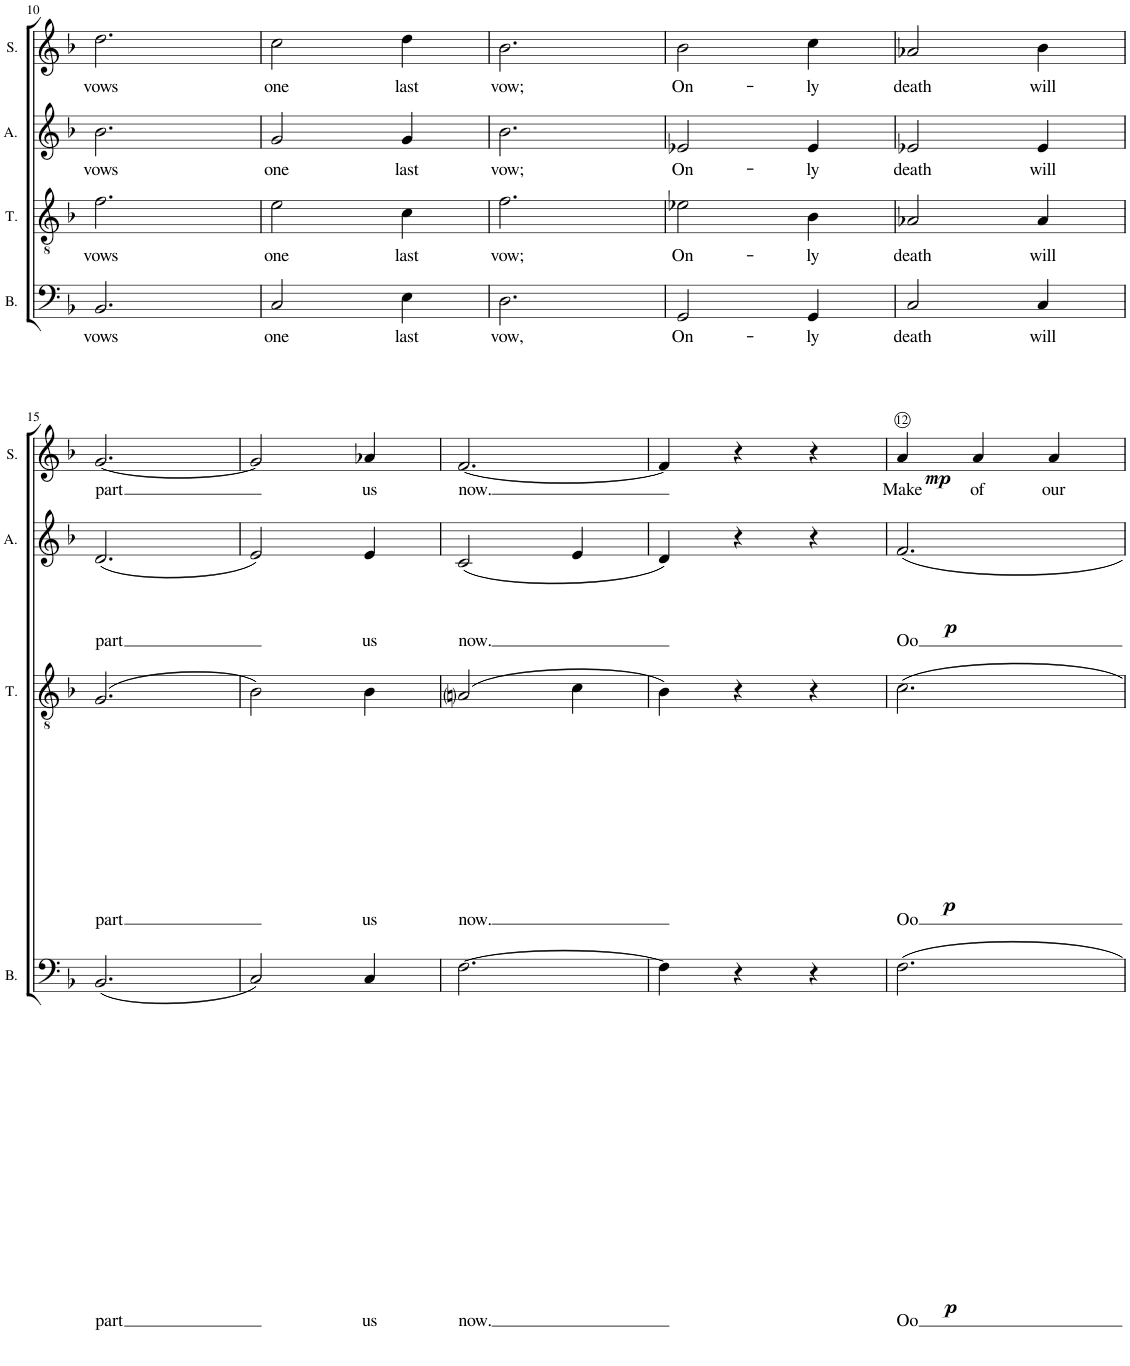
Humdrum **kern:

**kern	**text	**dynam	**kern	**text	**dynam	**kern	**text	**dynam	**kern	**text	**dynam
*part4	*part4	*part4	*part3	*part3	*part3	*part2	*part2	*part2	*part1	*part1	*part1
*staff4	*staff4	*staff4	*staff3	*staff3	*staff3	*staff2	*staff2	*staff2	*staff1	*staff1	*staff1
*I"Bass	*	*	*I"Tenor	*	*	*I"Alto	*	*	*I"Soprano	*	*
*I'B.	*	*	*I'T.	*	*	*I'A.	*	*	*I'S.	*	*
!!LO:PB:g=z
*clefF4	*	*	*clefGv2	*	*	*clefG2	*	*	*clefG2	*	*
*k[b-]	*	*	*k[b-]	*	*	*k[b-]	*	*	*k[b-]	*	*
*M3/4	*	*	*M3/4	*	*	*M3/4	*	*	*M3/4	*	*
=10	=10	=10	=10	=10	=10	=10	=10	=10	=10	=10	=10
!	!LO:LY:b	!	!	!LO:LY:b	!	!	!LO:LY:b	!	!	!LO:LY:b	!
2.BB-/	vows	.	2.f\	vows	.	2.b-\	vows	.	2.dd\	vows	.
=11	=11	=11	=11	=11	=11	=11	=11	=11	=11	=11	=11
!	!LO:LY:b	!	!	!LO:LY:b	!	!	!LO:LY:b	!	!	!LO:LY:b	!
2C/	one	.	2e\	one	.	2g/	one	.	2cc\	one	.
!	!LO:LY:b	!	!	!LO:LY:b	!	!	!LO:LY:b	!	!	!LO:LY:b	!
4E\	last	.	4c\	last	.	4g/	last	.	4dd\	last	.
=12	=12	=12	=12	=12	=12	=12	=12	=12	=12	=12	=12
!	!LO:LY:b	!	!	!LO:LY:b	!	!	!LO:LY:b	!	!	!LO:LY:b	!
2.D\	vow,	.	2.f\	vow;	.	2.b-\	vow;	.	2.b-\	vow;	.
=13	=13	=13	=13	=13	=13	=13	=13	=13	=13	=13	=13
!	!LO:LY:b	!	!	!LO:LY:b	!	!	!LO:LY:b	!	!	!LO:LY:b	!
2GG/	On-	.	2e-X\	On-	.	2e-X/	On-	.	2b-\	On-	.
!	!LO:LY:b	!	!	!LO:LY:b	!	!	!LO:LY:b	!	!	!LO:LY:b	!
4GG/	-ly	.	4B-\	-ly	.	4e-/	-ly	.	4cc\	-ly	.
=14	=14	=14	=14	=14	=14	=14	=14	=14	=14	=14	=14
!	!LO:LY:b	!	!	!LO:LY:b	!	!	!LO:LY:b	!	!	!LO:LY:b	!
2C/	death	.	2A-X/	death	.	2e-X/	death	.	2a-X/	death	.
!	!LO:LY:b	!	!	!LO:LY:b	!	!	!LO:LY:b	!	!	!LO:LY:b	!
4C/	will	.	4A-/	will	.	4e-/	will	.	4b-\	will	.
!!LO:LB:g=z
=15	=15	=15	=15	=15	=15	=15	=15	=15	=15	=15	=15
!	!LO:LY:b	!	!	!LO:LY:b	!	!	!LO:LY:b	!	!	!LO:LY:b	!
(2.BB-/	part	.	(2.G/	part	.	(2.d/	part	.	[2.g/	part	.
=16	=16	=16	=16	=16	=16	=16	=16	=16	=16	=16	=16
2C/)	.	.	2B-\)	.	.	2e/)	.	.	2g/]	.	.
!	!LO:LY:b	!	!	!LO:LY:b	!	!	!LO:LY:b	!	!	!LO:LY:b	!
4C/	us	.	4B-\	us	.	4e/	us	.	4a-X/	us	.
=17	=17	=17	=17	=17	=17	=17	=17	=17	=17	=17	=17
!	!LO:LY:b	!	!	!LO:LY:b	!	!	!LO:LY:b	!	!	!LO:LY:b	!
[2.F\	now.	.	(2Ani/	now.	.	(2c/	now.	.	[2.f/	now.	.
.	.	.	4c\	.	.	4e/	.	.	.	.	.
=18	=18	=18	=18	=18	=18	=18	=18	=18	=18	=18	=18
4F\]	.	.	4B-\)	.	.	4d/)	.	.	4f/]	.	.
4r	.	.	4r	.	.	4r	.	.	4r	.	.
4r	.	.	4r	.	.	4r	.	.	4r	.	.
=19	=19	=19	=19	=19	=19	=19	=19	=19	=19	=19	=19
!	!LO:LY:b	!LO:DY:b	!	!LO:LY:b	!LO:DY:b	!	!LO:LY:b	!LO:DY:b	!	!LO:LY:b	!LO:DY:b
2.F\	Oo	p	2.c\	Oo	p	2.f/	Oo	p	4a/	Make	mp
!	!	!	!	!	!	!	!	!	!	!LO:LY:b	!
.	.	.	.	.	.	.	.	.	4a/	of	.
!	!	!	!	!	!	!	!	!	!	!LO:LY:b	!
.	.	.	.	.	.	.	.	.	4a/	our	.
=	=	=	=	=	=	=	=	=	=	=	=
*-	*-	*-	*-	*-	*-	*-	*-	*-	*-	*-	*-
